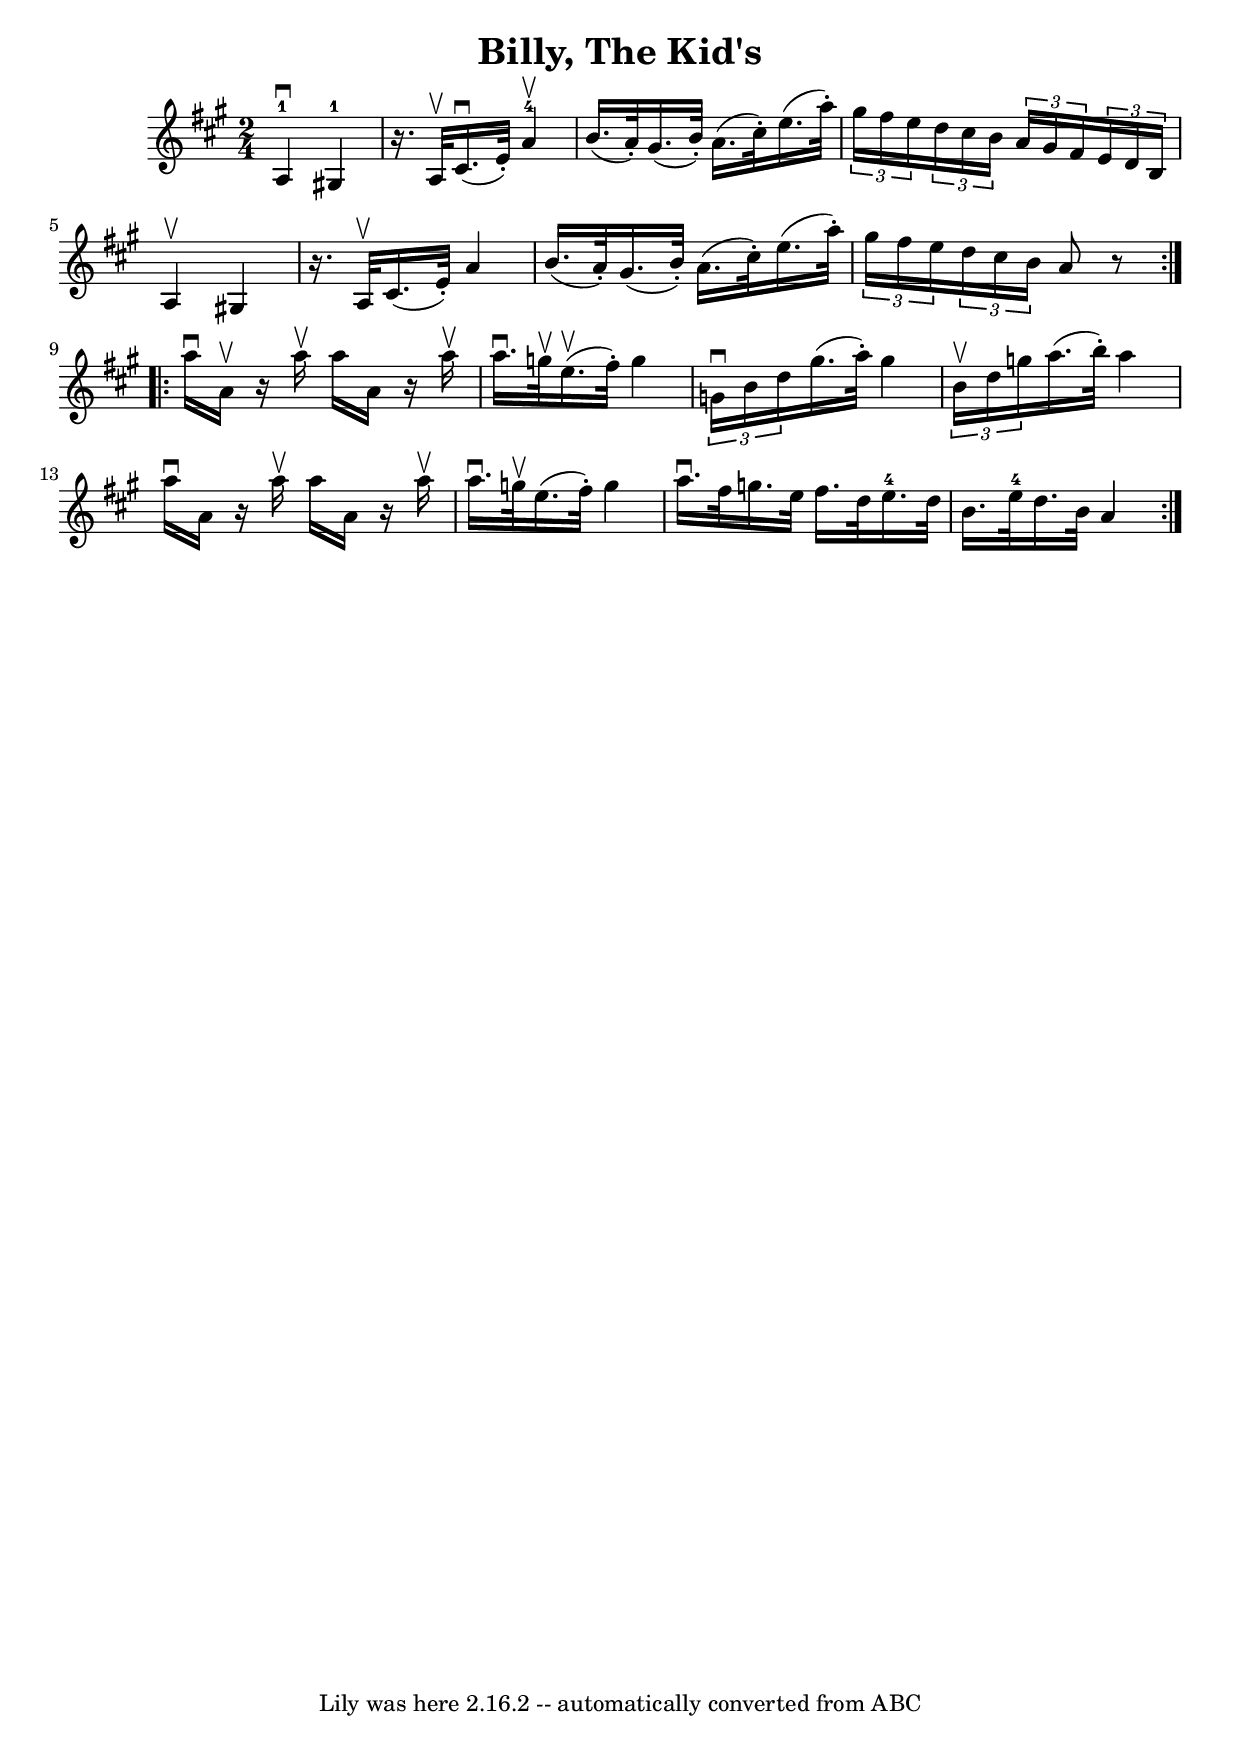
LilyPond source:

\version "2.16.2"
\include "Mammoth.ily"
\header {
  %% book = "Ryan's Mammoth Collection"
  crossRefNumber = "1"
  footnotes = "\\\\113 636"
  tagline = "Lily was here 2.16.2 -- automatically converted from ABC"
  title = "Billy, The Kid's"

}
voicedefault =  {



  \repeat volta 2 {

    \time 2/4 
    \key a \major
    a4-1^\downbow gis!4-1   |
    r16. 
    a32^\upbow cis'16.^\downbow(e'32 -.) a'4-4^\upbow   |
    
    b'16. (a'32 -.) gis'16. (b'32 -.) a'16. (cis''32 -.)   
    e''16. (a''32 -.) |
    \times 2/3 { gis''16 fis''16 e''16  

	       }   \times 2/3 { d''16 cis''16 b'16  
			      }   \times 2/3 { a'16 gis'16  
					       fis'16  
					     }   \times 2/3 { e'16 d'16 b16  
							    }   |
    a4^\upbow   
    gis!4    |
    r16. a32^\upbow cis'16. (e'32 -.) a'4    |
    
    b'16. (a'32 -.) gis'16. (b'32 -.) a'16. (cis''32 -.)   
    e''16. (a''32 -.)   |
    \times 2/3 { gis''16 fis''16    
		 e''16  
	       }   \times 2/3 { d''16 cis''16 b'16  
			      } a'8    r8   
  }     

  \repeat volta 2 {
    a''16^\downbow a'16^\upbow   r16 a''16^\upbow a''16  
    a'16    r16 a''16^\upbow   |
    a''16.^\downbow g''32^\upbow   
    e''16.^\upbow(fis''32 -.) g''4    |
    \times 2/3 { g'16 
		 ^\downbow b'16 d''16  
	       } gis''16. (a''32 -.) gis''4    |
    
    \times 2/3 { b'16^\upbow d''16 g''16  
	       } a''16. (b''32 -.)   
    a''4    |
    a''16^\downbow a'16    r16 a''16^\upbow a''16    
    a'16    r16 a''16^\upbow   |
    a''16.^\downbow g''32^\upbow   
    e''16. (fis''32 -.) g''4    |
    a''16.^\downbow fis''32    
    g''16. e''32 fis''16. d''32 e''16.-4 d''32    |
    
    b'16. e''32-4 d''16. b'32 a'4    
  }   

}

\score{
  <<

    \context Staff="default"
    {
      \voicedefault 
      
    }

  >>
  \layout {
    
  }
  \midi {
  }

}
